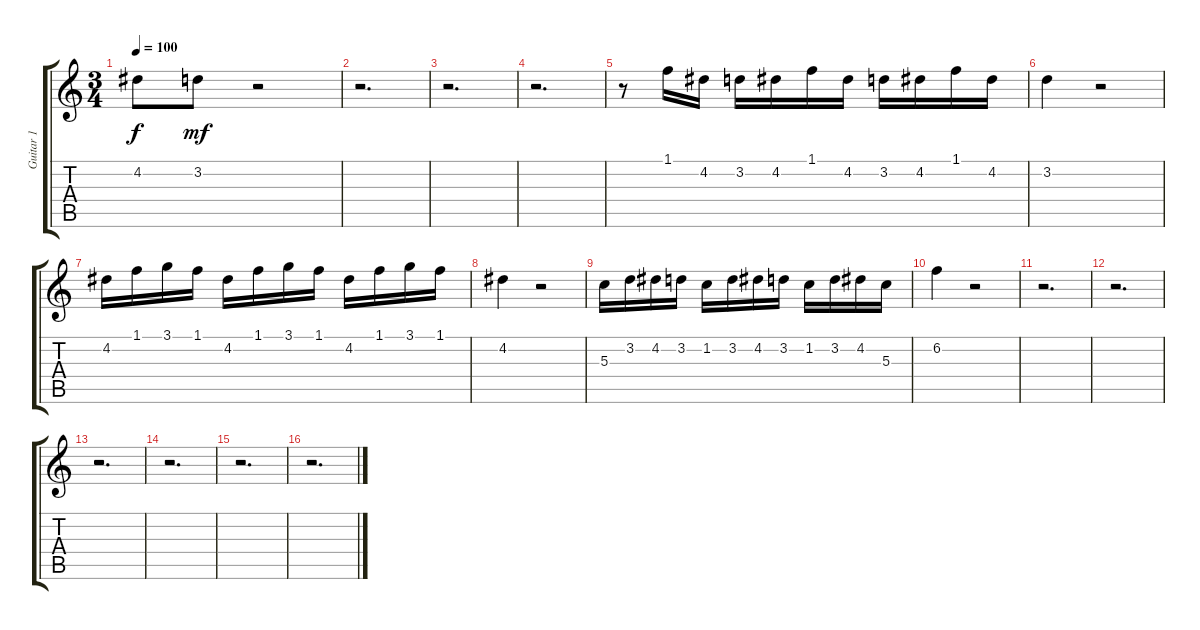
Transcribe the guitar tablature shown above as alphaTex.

\track ("Guitar 1" "Guitar 1") {instrument acousticguitarnylon}
\staff {score tabs}
\tuning (E4 B3 G3 D3 A2 E2) {hide}
\ts (3 4)
\tempo 100
\clef g2
\ks c
4.2{t}.8{dy f} 3.2.8{dy mf} r.2 |
r.2{d} |
r.2{d} |
r.2{d} |
r.8 1.1.16 4.2.16 3.2.16 4.2.16 1.1.16 4.2.16 3.2.16 4.2.16 1.1.16 4.2.16 |
3.2.4 r.2 |
4.2.16 1.1.16 3.1.16 1.1.16 4.2.16 1.1.16 3.1.16 1.1.16 4.2.16 1.1.16 3.1.16 1.1.16 |
4.2.4 r.2 |
5.3.16 3.2.16 4.2.16 3.2.16 1.2.16 3.2.16 4.2.16 3.2.16 1.2.16 3.2.16 4.2.16 5.3.16 |
6.2.4 r.2 |
r.2{d} |
r.2{d} |
r.2{d} |
r.2{d} |
r.2{d} |
r.2{d}
